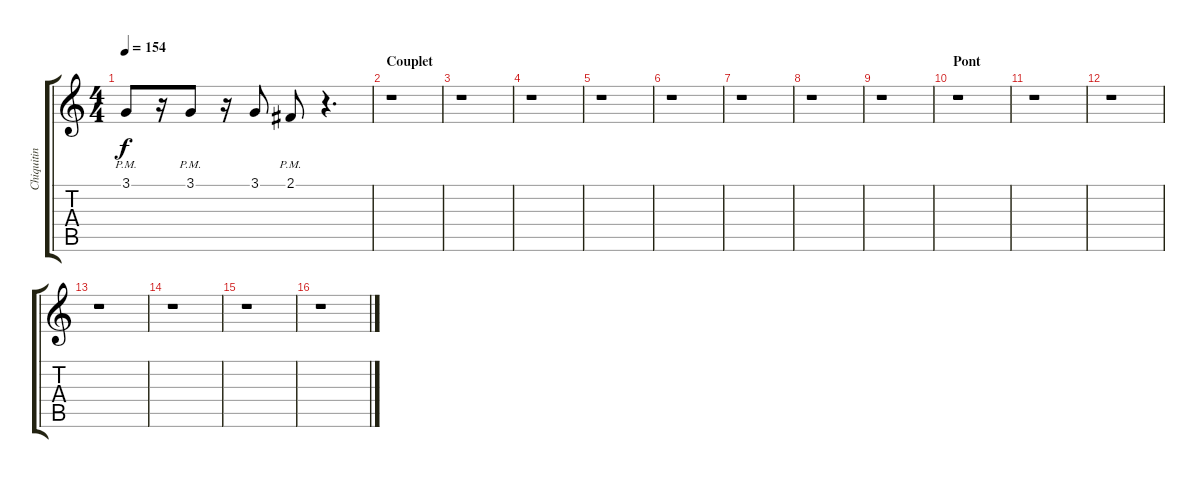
\track ("Chiquitin" "Chiquitin") {instrument trumpet}
\staff {score tabs}
\tuning (E4 B3 G3 D3 A2 E2) {hide}
\ts (4 4)
\tempo 154
\clef g2
\ks c
3.1{pm}.8{dy f} r.16 3.1{pm}.8 r.16 3.1.8 2.1{pm}.8 r.4{d} |
\section ("" "Couplet")
r.1 |
r.1 |
r.1 |
r.1 |
r.1 |
r.1 |
r.1 |
r.1 |
\section ("" "Pont")
r.1 |
r.1 |
r.1 |
r.1 |
r.1 |
r.1 |
r.1
